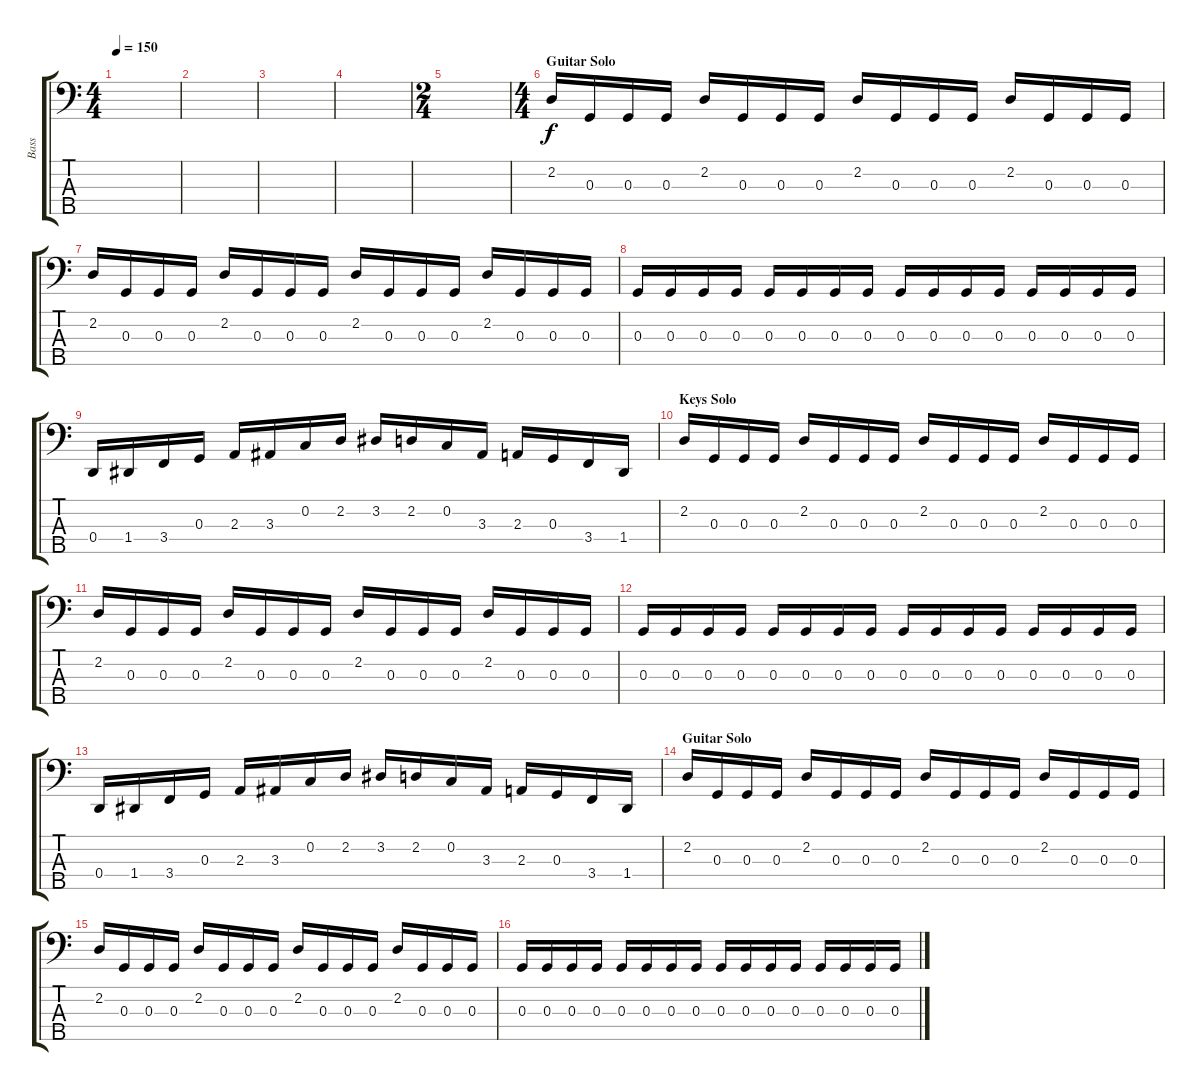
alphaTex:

\track ("Bass" "Bass") {instrument electricbassfinger}
\staff {score tabs}
\tuning (F2 C2 G1 D1 A0) {hide}
\ts (4 4)
\tempo 150
\clef f4
\ks c
|
|
|
|
\ts (2 4)
|
\ts (4 4)
\section ("" "Guitar Solo")
2.2.16 0.3.16 0.3.16 0.3.16 2.2.16 0.3.16 0.3.16 0.3.16 2.2.16 0.3.16 0.3.16 0.3.16 2.2.16 0.3.16 0.3.16 0.3.16 |
2.2.16 0.3.16 0.3.16 0.3.16 2.2.16 0.3.16 0.3.16 0.3.16 2.2.16 0.3.16 0.3.16 0.3.16 2.2.16 0.3.16 0.3.16 0.3.16 |
0.3.16 0.3.16 0.3.16 0.3.16 0.3.16 0.3.16 0.3.16 0.3.16 0.3.16 0.3.16 0.3.16 0.3.16 0.3.16 0.3.16 0.3.16 0.3.16 |
0.4.16 1.4.16 3.4.16 0.3.16 2.3.16 3.3.16 0.2.16 2.2.16 3.2.16 2.2.16 0.2.16 3.3.16 2.3.16 0.3.16 3.4.16 1.4.16 |
\section ("" "Keys Solo")
2.2.16 0.3.16 0.3.16 0.3.16 2.2.16 0.3.16 0.3.16 0.3.16 2.2.16 0.3.16 0.3.16 0.3.16 2.2.16 0.3.16 0.3.16 0.3.16 |
2.2.16 0.3.16 0.3.16 0.3.16 2.2.16 0.3.16 0.3.16 0.3.16 2.2.16 0.3.16 0.3.16 0.3.16 2.2.16 0.3.16 0.3.16 0.3.16 |
0.3.16 0.3.16 0.3.16 0.3.16 0.3.16 0.3.16 0.3.16 0.3.16 0.3.16 0.3.16 0.3.16 0.3.16 0.3.16 0.3.16 0.3.16 0.3.16 |
0.4.16 1.4.16 3.4.16 0.3.16 2.3.16 3.3.16 0.2.16 2.2.16 3.2.16 2.2.16 0.2.16 3.3.16 2.3.16 0.3.16 3.4.16 1.4.16 |
\section ("" "Guitar Solo")
2.2.16 0.3.16 0.3.16 0.3.16 2.2.16 0.3.16 0.3.16 0.3.16 2.2.16 0.3.16 0.3.16 0.3.16 2.2.16 0.3.16 0.3.16 0.3.16 |
2.2.16 0.3.16 0.3.16 0.3.16 2.2.16 0.3.16 0.3.16 0.3.16 2.2.16 0.3.16 0.3.16 0.3.16 2.2.16 0.3.16 0.3.16 0.3.16 |
0.3.16 0.3.16 0.3.16 0.3.16 0.3.16 0.3.16 0.3.16 0.3.16 0.3.16 0.3.16 0.3.16 0.3.16 0.3.16 0.3.16 0.3.16 0.3.16
